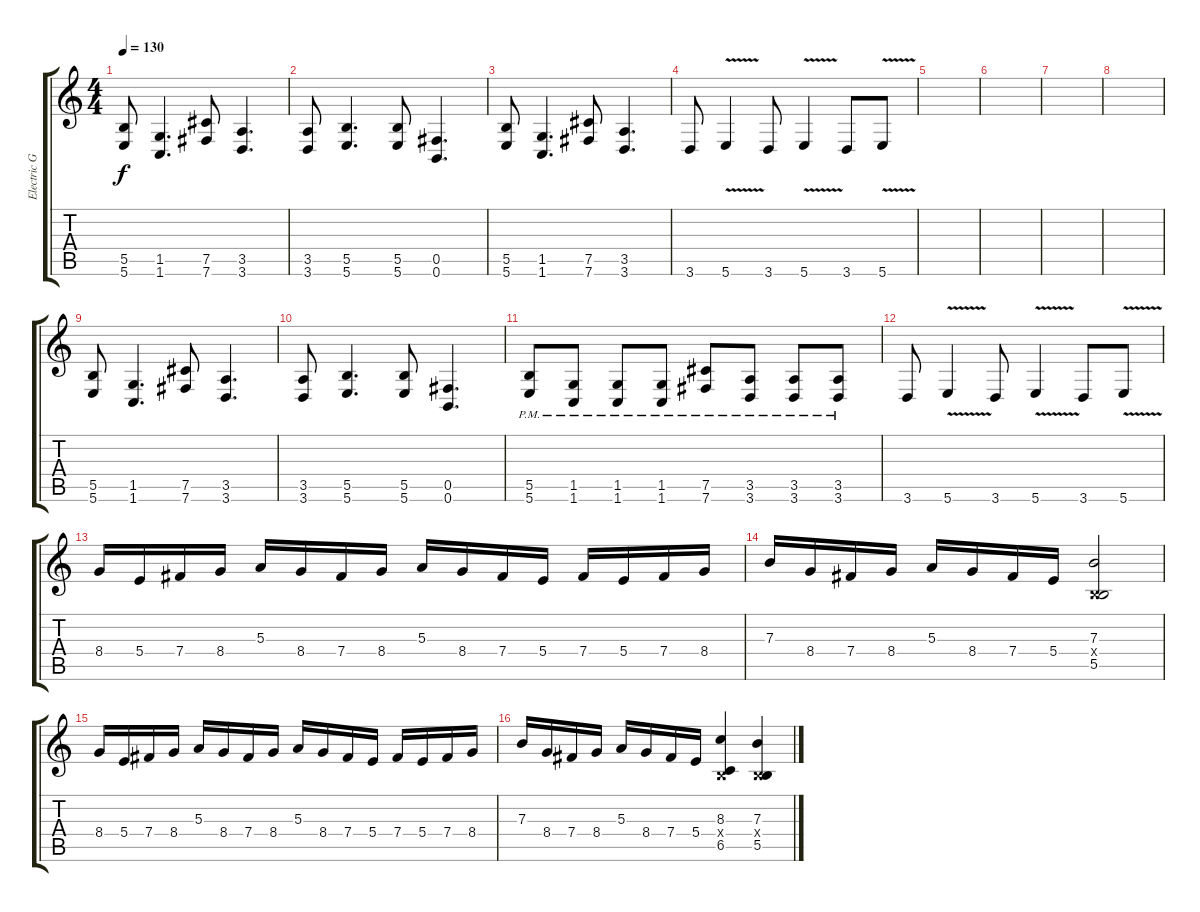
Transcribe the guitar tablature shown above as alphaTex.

\track ("Electric Guitar" "Electric G") {instrument distortionguitar}
\staff {score tabs}
\tuning (Db4 Ab3 E3 B2 Gb2 B1) {hide}
\ts (4 4)
\tempo 130
\clef g2
\ks c
(5.5 5.6).8{dy f} (1.5 1.6).4{d} (7.5 7.6).8 (3.5 3.6).4{d} |
(3.5 3.6).8 (5.5 5.6).4{d} (5.5 5.6).8 (0.5 0.6).4{d} |
(5.5 5.6).8 (1.5 1.6).4{d} (7.5 7.6).8 (3.5 3.6).4{d} |
3.6.8 5.6{v}.4 3.6.8 5.6{v}.4 3.6.8 5.6{v}.8 |
|
|
|
|
(5.5 5.6).8 (1.5 1.6).4{d} (7.5 7.6).8 (3.5 3.6).4{d} |
(3.5 3.6).8 (5.5 5.6).4{d} (5.5 5.6).8 (0.5 0.6).4{d} |
(5.5{pm} 5.6{pm}).8 (1.5{pm} 1.6{pm}).8 (1.5{pm} 1.6{pm}).8 (1.5{pm} 1.6{pm}).8 (7.5{pm} 7.6{pm}).8 (3.5{pm} 3.6{pm}).8 (3.5{pm} 3.6{pm}).8 (3.5{pm} 3.6{pm}).8 |
3.6.8 5.6{v}.4 3.6.8 5.6{v}.4 3.6.8 5.6{v}.8 |
8.4.16 5.4.16 7.4.16 8.4.16 5.3.16 8.4.16 7.4.16 8.4.16 5.3.16 8.4.16 7.4.16 5.4.16 7.4.16 5.4.16 7.4.16 8.4.16 |
7.3.16 8.4.16 7.4.16 8.4.16 5.3.16 8.4.16 7.4.16 5.4.16 (7.3 0.4{x} 5.5).2 |
8.4.16 5.4.16 7.4.16 8.4.16 5.3.16 8.4.16 7.4.16 8.4.16 5.3.16 8.4.16 7.4.16 5.4.16 7.4.16 5.4.16 7.4.16 8.4.16 |
7.3.16 8.4.16 7.4.16 8.4.16 5.3.16 8.4.16 7.4.16 5.4.16 (8.3 0.4{x} 6.5).4 (7.3 0.4{x} 5.5).4
